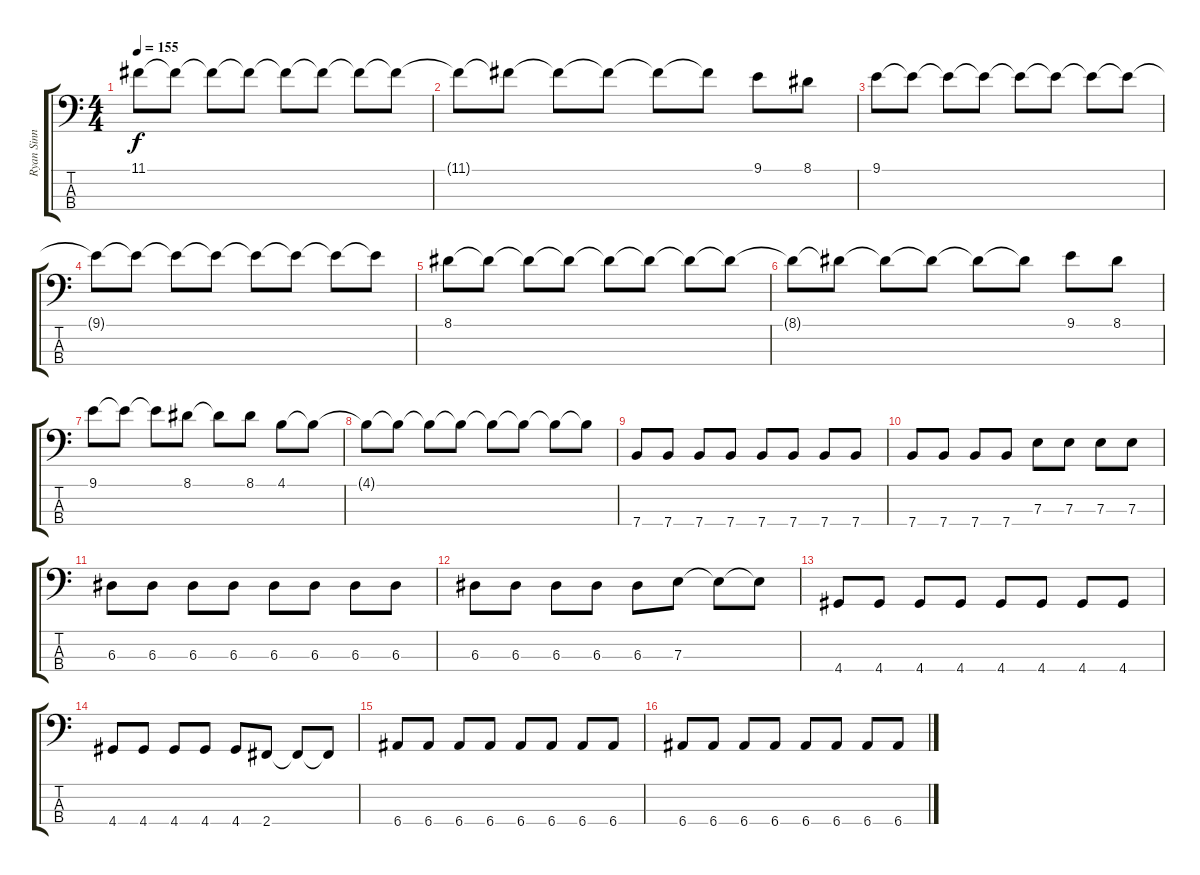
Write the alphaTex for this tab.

\track ("Ryan Sinn Bass" "Ryan Sinn ") {instrument electricbasspick}
\staff {score tabs}
\tuning (G2 D2 A1 E1) {hide}
\ts (4 4)
\tempo 155
\clef f4
\ks c
11.1.8{dy f} 11.1{t}.8 11.1{t}.8 11.1{t}.8 11.1{t}.8 11.1{t}.8 11.1{t}.8 11.1{t}.8 |
11.1{t}.8 11.1{t}.8 11.1{t}.8 11.1{t}.8 11.1{t}.8 11.1{t}.8 9.1.8 8.1.8 |
9.1.8 9.1{t}.8 9.1{t}.8 9.1{t}.8 9.1{t}.8 9.1{t}.8 9.1{t}.8 9.1{t}.8 |
9.1{t}.8 9.1{t}.8 9.1{t}.8 9.1{t}.8 9.1{t}.8 9.1{t}.8 9.1{t}.8 9.1{t}.8 |
8.1.8 8.1{t}.8 8.1{t}.8 8.1{t}.8 8.1{t}.8 8.1{t}.8 8.1{t}.8 8.1{t}.8 |
8.1{t}.8 8.1{t}.8 8.1{t}.8 8.1{t}.8 8.1{t}.8 8.1{t}.8 9.1.8 8.1.8 |
9.1.8 9.1{t}.8 9.1{t}.8 8.1.8 8.1{t}.8 8.1.8 4.1.8 4.1{t}.8 |
4.1{t}.8 4.1{t}.8 4.1{t}.8 4.1{t}.8 4.1{t}.8 4.1{t}.8 4.1{t}.8 4.1{t}.8 |
7.4.8 7.4.8 7.4.8 7.4.8 7.4.8 7.4.8 7.4.8 7.4.8 |
7.4.8 7.4.8 7.4.8 7.4.8 7.3.8 7.3.8 7.3.8 7.3.8 |
6.3.8 6.3.8 6.3.8 6.3.8 6.3.8 6.3.8 6.3.8 6.3.8 |
6.3.8 6.3.8 6.3.8 6.3.8 6.3.8 7.3.8 7.3{t}.8 7.3{t}.8 |
4.4.8 4.4.8 4.4.8 4.4.8 4.4.8 4.4.8 4.4.8 4.4.8 |
4.4.8 4.4.8 4.4.8 4.4.8 4.4.8 2.4.8 2.4{t}.8 2.4{t}.8 |
6.4.8 6.4.8 6.4.8 6.4.8 6.4.8 6.4.8 6.4.8 6.4.8 |
6.4.8 6.4.8 6.4.8 6.4.8 6.4.8 6.4.8 6.4.8 6.4.8
